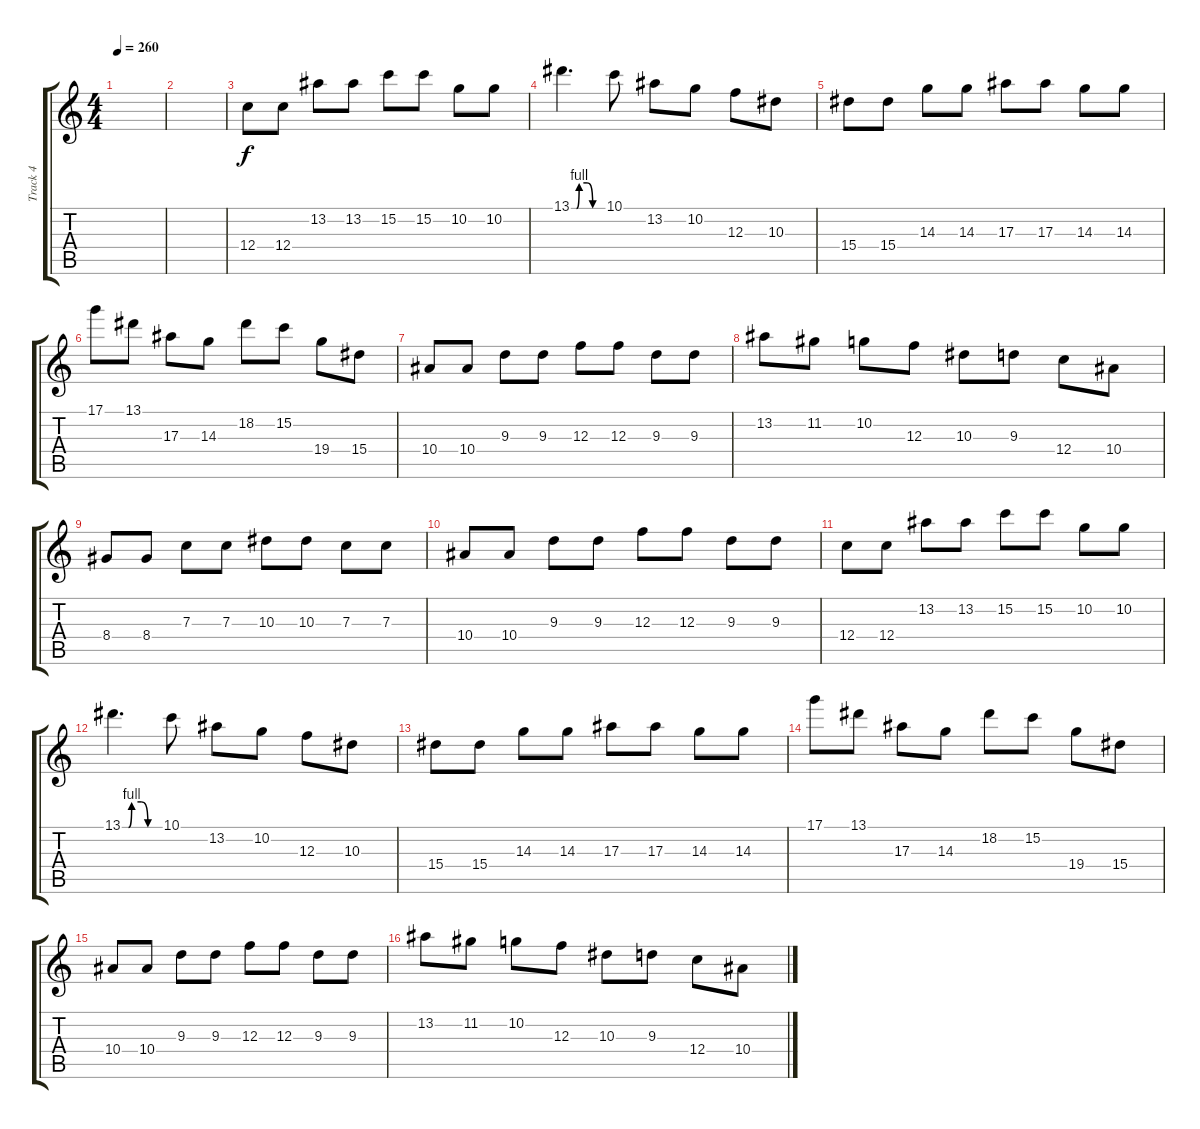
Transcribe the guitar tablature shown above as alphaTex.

\track ("Track 4" "Track 4") {instrument distortionguitar}
\staff {score tabs}
\tuning (D4 A3 F3 C3 G2 C2) {hide}
\ts (4 4)
\tempo 260
\clef g2
\ks c
|
|
12.4.8 12.4.8 13.2.8 13.2.8 15.2.8 15.2.8 10.2.8 10.2.8 |
13.1{be (custom 0 0 10 0 15 4 30 4 41 0 60 0)}.4{d} 10.1.8 13.2.8 10.2.8 12.3.8 10.3.8 |
15.4.8 15.4.8 14.3.8 14.3.8 17.3.8 17.3.8 14.3.8 14.3.8 |
17.1.8 13.1.8 17.3.8 14.3.8 18.2.8 15.2.8 19.4.8 15.4.8 |
10.4.8 10.4.8 9.3.8 9.3.8 12.3.8 12.3.8 9.3.8 9.3.8 |
13.2.8 11.2.8 10.2.8 12.3.8 10.3.8 9.3.8 12.4.8 10.4.8 |
8.4.8 8.4.8 7.3.8 7.3.8 10.3.8 10.3.8 7.3.8 7.3.8 |
10.4.8 10.4.8 9.3.8 9.3.8 12.3.8 12.3.8 9.3.8 9.3.8 |
12.4.8 12.4.8 13.2.8 13.2.8 15.2.8 15.2.8 10.2.8 10.2.8 |
13.1{be (custom 0 0 10 0 15 4 30 4 41 0 60 0)}.4{d} 10.1.8 13.2.8 10.2.8 12.3.8 10.3.8 |
15.4.8 15.4.8 14.3.8 14.3.8 17.3.8 17.3.8 14.3.8 14.3.8 |
17.1.8 13.1.8 17.3.8 14.3.8 18.2.8 15.2.8 19.4.8 15.4.8 |
10.4.8 10.4.8 9.3.8 9.3.8 12.3.8 12.3.8 9.3.8 9.3.8 |
13.2.8 11.2.8 10.2.8 12.3.8 10.3.8 9.3.8 12.4.8 10.4.8
